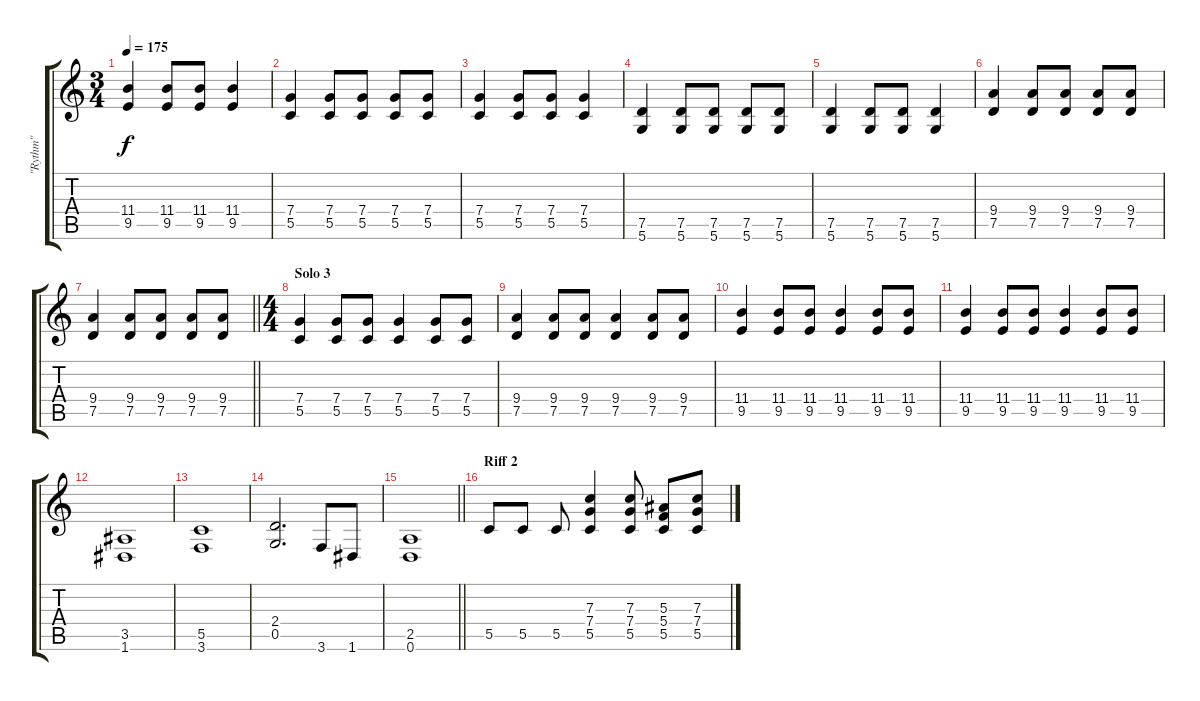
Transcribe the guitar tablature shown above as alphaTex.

\track ("\"Rythm\"" "\"Rythm\"") {instrument distortionguitar}
\staff {score tabs}
\tuning (D4 A3 F3 C3 G2 D2) {hide}
\ts (3 4)
\tempo 175
\clef g2
\ks c
(11.4 9.5).4{dy f} (11.4 9.5).8 (11.4 9.5).8 (11.4 9.5).4 |
(7.4 5.5).4 (7.4 5.5).8 (7.4 5.5).8 (7.4 5.5).8 (7.4 5.5).8 |
(7.4 5.5).4 (7.4 5.5).8 (7.4 5.5).8 (7.4 5.5).4 |
(7.5 5.6).4 (7.5 5.6).8 (7.5 5.6).8 (7.5 5.6).8 (7.5 5.6).8 |
(7.5 5.6).4 (7.5 5.6).8 (7.5 5.6).8 (7.5 5.6).4 |
(9.4 7.5).4 (9.4 7.5).8 (9.4 7.5).8 (9.4 7.5).8 (9.4 7.5).8 |
\barLineRight lightlight
(9.4 7.5).4 (9.4 7.5).8 (9.4 7.5).8 (9.4 7.5).8 (9.4 7.5).8 |
\ts (4 4)
\section ("" "Solo 3")
(7.4 5.5).4 (7.4 5.5).8 (7.4 5.5).8 (7.4 5.5).4 (7.4 5.5).8 (7.4 5.5).8 |
(9.4 7.5).4 (9.4 7.5).8 (9.4 7.5).8 (9.4 7.5).4 (9.4 7.5).8 (9.4 7.5).8 |
(11.4 9.5).4 (11.4 9.5).8 (11.4 9.5).8 (11.4 9.5).4 (11.4 9.5).8 (11.4 9.5).8 |
(11.4 9.5).4 (11.4 9.5).8 (11.4 9.5).8 (11.4 9.5).4 (11.4 9.5).8 (11.4 9.5).8 |
(3.5 1.6).1 |
(5.5 3.6).1 |
(2.4 0.5).2{d} 3.6.8 1.6.8 |
\barLineRight lightlight
(2.5 0.6).1 |
\section ("" "Riff 2")
5.5.8 5.5.8 5.5.8 (7.3 7.4 5.5).4 (7.3 7.4 5.5).8 (5.3 5.4 5.5).8 (7.3 7.4 5.5).8
